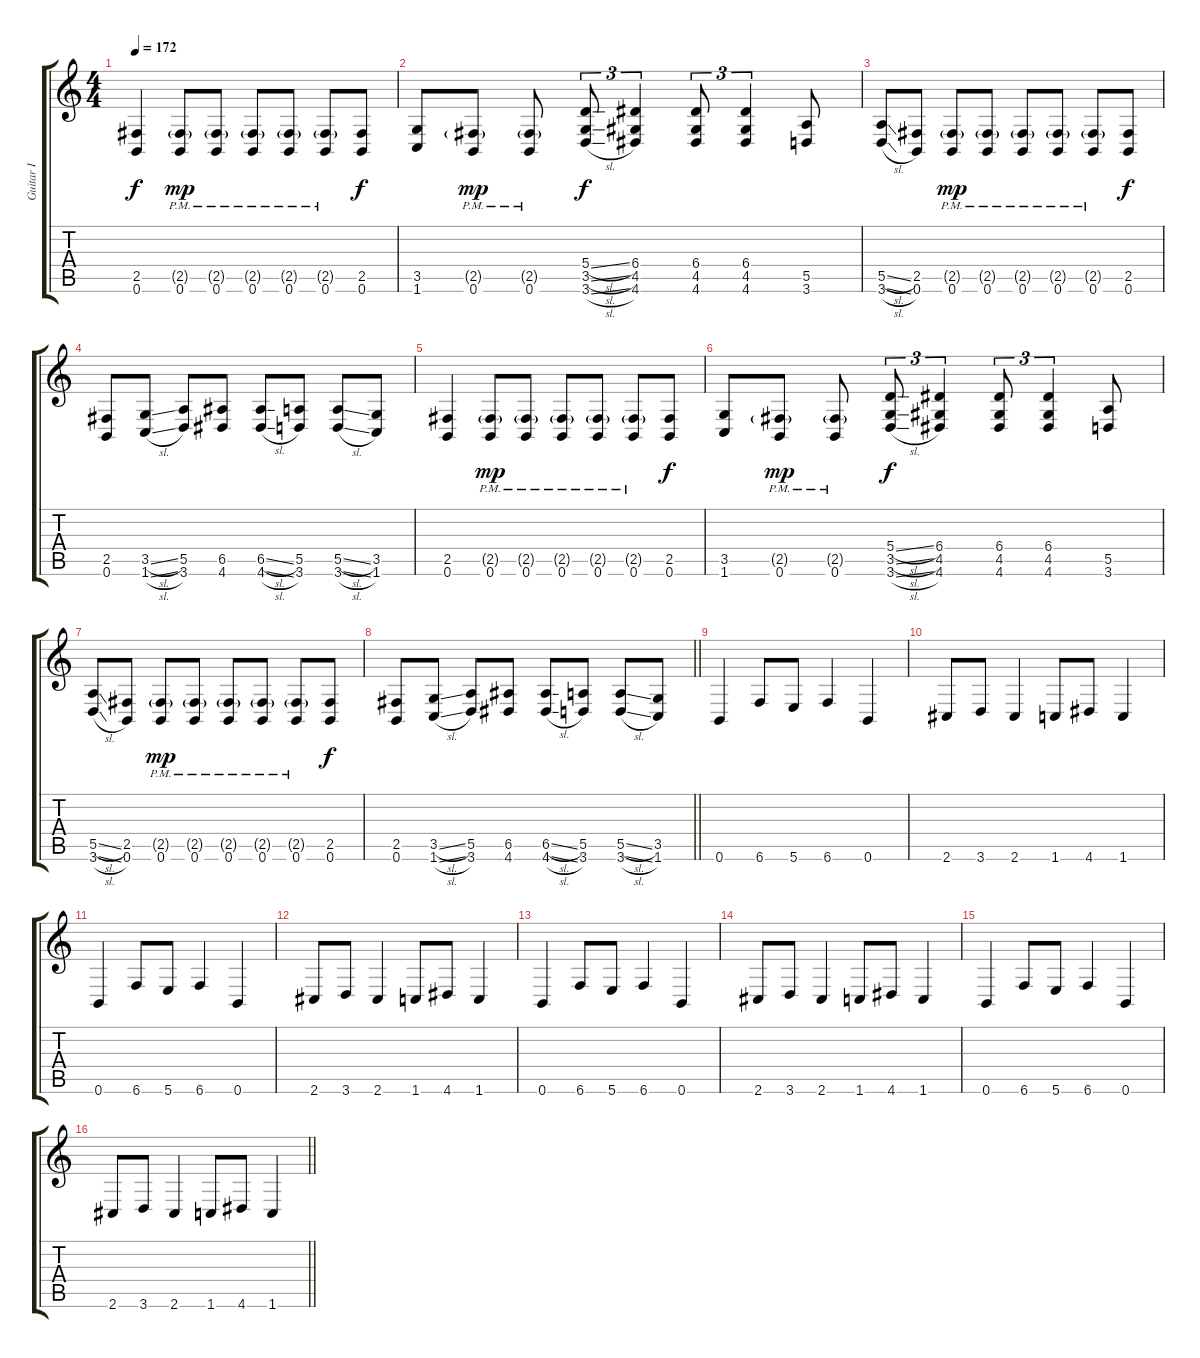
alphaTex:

\track ("Guitar I" "Guitar I") {instrument distortionguitar}
\staff {score tabs}
\tuning (B3 Gb3 D3 A2 E2 B1) {hide}
\ts (4 4)
\tempo 172
\clef g2
\ks c
(2.5 0.6).4{dy f} (2.5{g pm} 0.6{pm}).8{dy mp} (2.5{g pm} 0.6{pm}).8 (2.5{g pm} 0.6{pm}).8 (2.5{g pm} 0.6{pm}).8 (2.5{g pm} 0.6{pm}).8 (2.5 0.6).8{dy f} |
(3.5 1.6).8 (2.5{g pm} 0.6{pm}).8{dy mp} (2.5{g pm} 0.6{pm}).8 (5.4{sl} 3.5{sl} 3.6{sl}).8{tu (3 2) dy f} (6.4 4.5 4.6).4{tu (3 2)} (6.4 4.5 4.6).8{tu (3 2)} (6.4 4.5 4.6).4{tu (3 2)} (5.5 3.6).8 |
(5.5{sl} 3.6{sl}).8 (2.5 0.6).8 (2.5{g pm} 0.6{pm}).8{dy mp} (2.5{g pm} 0.6{pm}).8 (2.5{g pm} 0.6{pm}).8 (2.5{g pm} 0.6{pm}).8 (2.5{g pm} 0.6{pm}).8 (2.5 0.6).8{dy f} |
(2.5 0.6).8 (3.5{sl} 1.6{sl}).8 (5.5 3.6).8 (6.5 4.6).8 (6.5{sl} 4.6{sl}).8 (5.5 3.6).8 (5.5{sl} 3.6{sl}).8 (3.5 1.6).8 |
(2.5 0.6).4 (2.5{g pm} 0.6{pm}).8{dy mp} (2.5{g pm} 0.6{pm}).8 (2.5{g pm} 0.6{pm}).8 (2.5{g pm} 0.6{pm}).8 (2.5{g pm} 0.6{pm}).8 (2.5 0.6).8{dy f} |
(3.5 1.6).8 (2.5{g pm} 0.6{pm}).8{dy mp} (2.5{g pm} 0.6{pm}).8 (5.4{sl} 3.5{sl} 3.6{sl}).8{tu (3 2) dy f} (6.4 4.5 4.6).4{tu (3 2)} (6.4 4.5 4.6).8{tu (3 2)} (6.4 4.5 4.6).4{tu (3 2)} (5.5 3.6).8 |
(5.5{sl} 3.6{sl}).8 (2.5 0.6).8 (2.5{g pm} 0.6{pm}).8{dy mp} (2.5{g pm} 0.6{pm}).8 (2.5{g pm} 0.6{pm}).8 (2.5{g pm} 0.6{pm}).8 (2.5{g pm} 0.6{pm}).8 (2.5 0.6).8{dy f} |
\barLineRight lightlight
(2.5 0.6).8 (3.5{sl} 1.6{sl}).8 (5.5 3.6).8 (6.5 4.6).8 (6.5{sl} 4.6{sl}).8 (5.5 3.6).8 (5.5{sl} 3.6{sl}).8 (3.5 1.6).8 |
\section ("" "")
0.6.4 6.6.8 5.6.8 6.6.4 0.6.4 |
2.6.8 3.6.8 2.6.4 1.6.8 4.6.8 1.6.4 |
0.6.4 6.6.8 5.6.8 6.6.4 0.6.4 |
2.6.8 3.6.8 2.6.4 1.6.8 4.6.8 1.6.4 |
0.6.4 6.6.8 5.6.8 6.6.4 0.6.4 |
2.6.8 3.6.8 2.6.4 1.6.8 4.6.8 1.6.4 |
0.6.4 6.6.8 5.6.8 6.6.4 0.6.4 |
\barLineRight lightlight
2.6.8 3.6.8 2.6.4 1.6.8 4.6.8 1.6.4
